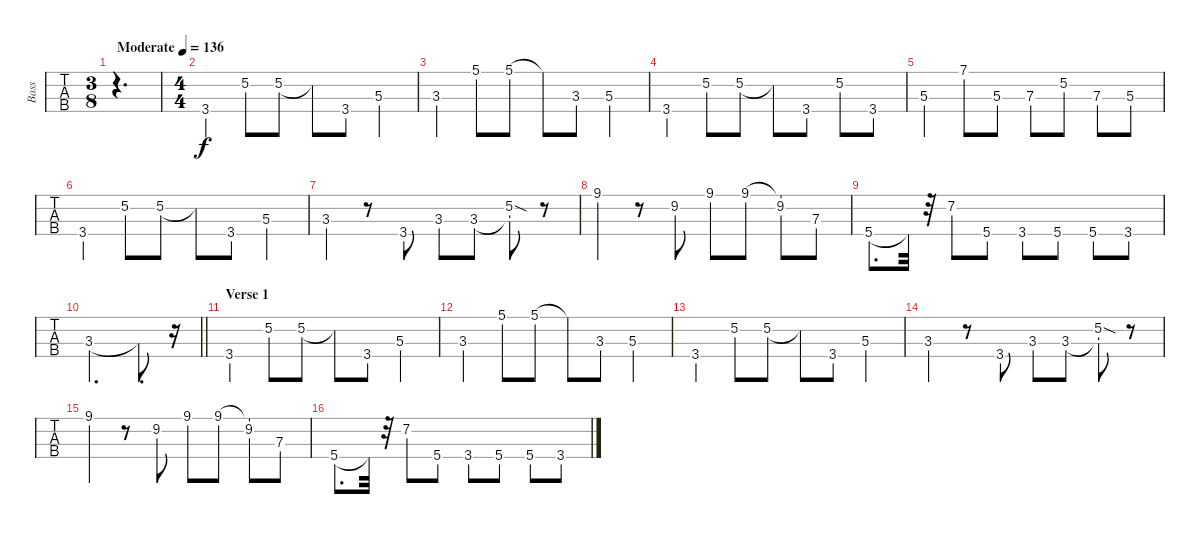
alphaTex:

\track ("Bass" "Bass") {instrument electricbassfinger}
\staff {tabs}
\tuning (G2 D2 A1 E1) {hide}
\ts (3 8)
\tempo (136 "Moderate")
\clef f4
\ks g
r.4{d dy f instrument electricbassfinger} |
\ts (4 4)
3.4{st}.4 5.2{st}.8 5.2.8 5.2{t}.8 3.4{st}.8 5.3.4 |
3.3{st}.4 5.1{st}.8 5.1.8 5.1{t}.8 3.3{st}.8 5.3.4 |
3.4{st}.4 5.2{st}.8 5.2.8 5.2{t}.8 3.4{st}.8 5.2{st}.8 3.4.8 |
5.3.4 7.1.8 5.3.8 7.3.8 5.2.8 7.3.8 5.3.8 |
3.4{st}.4 5.2{st}.8 5.2.8 5.2{t}.8 3.4{st}.8 5.3.4 |
3.3{st}.4 r.8 3.4.8 3.3{st}.8 3.3.8 (5.2{sod} 3.3{t}).8 r.8 |
9.1.4 r.8 9.2.8 9.1{st}.8 9.1.8 (9.1{t} 9.2).8 7.3.8 |
5.4.8{d} 5.4{t}.32 r.32 7.2.8 5.4.8 3.4.8 5.4.8 5.4.8 3.4.8 |
\barLineRight lightlight
3.3.2{d} 3.3{t}.8{d} r.16 |
\section ("" "Verse 1")
3.4{st}.4 5.2{st}.8 5.2.8 5.2{t}.8 3.4{st}.8 5.3.4 |
3.3{st}.4 5.1{st}.8 5.1.8 5.1{t}.8 3.3{st}.8 5.3.4 |
3.4{st}.4 5.2{st}.8 5.2.8 5.2{t}.8 3.4{st}.8 5.3.4 |
3.3{st}.4 r.8 3.4.8 3.3{st}.8 3.3.8 (5.2{sod} 3.3{t}).8 r.8 |
9.1.4 r.8 9.2.8 9.1{st}.8 9.1.8 (9.1{t} 9.2).8 7.3.8 |
5.4.8{d} 5.4{t}.32 r.32 7.2.8 5.4.8 3.4.8 5.4.8 5.4.8 3.4.8
